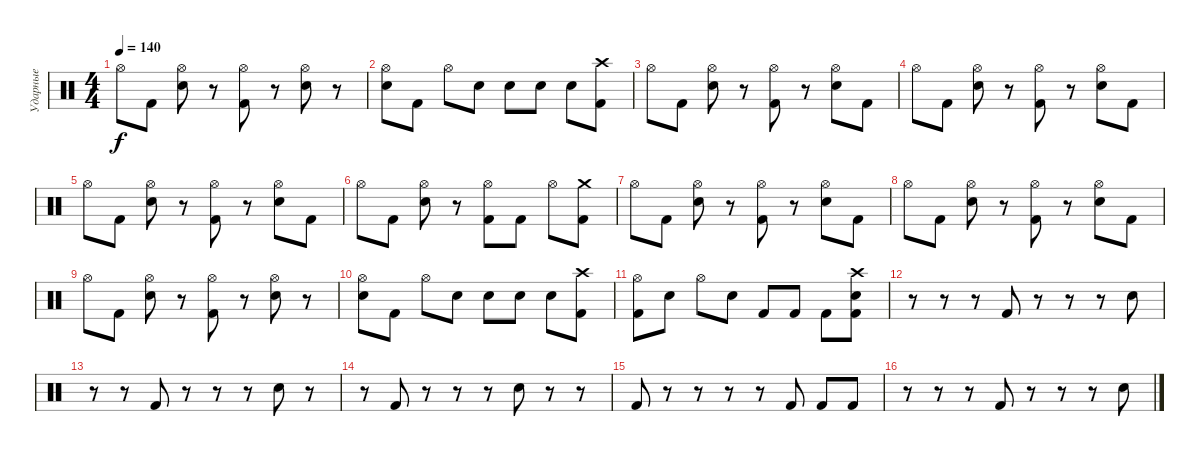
\track ("Ударные" "Ударные") {instrument percussion}
\staff {score}
\articulation defaults
\ts (4 4)
\tempo 140
\clef neutral
\ks c "Hi-Hat (open)".8{dy f} "Kick (hit) 2".8
("Hi-Hat (open)" "Electric Snare (hit)").8 r.8 ("Hi-Hat (open)" "Kick (hit) 2").8 r.8 ("Hi-Hat (open)" "Electric Snare (hit)").8 r.8 |
("Hi-Hat (open)" "Electric Snare (hit)").8 "Kick (hit) 2".8 "Hi-Hat (open)".8 "Electric Snare (hit)".8 "Electric Snare (hit)".8 "Electric Snare (hit)".8 "Electric Snare (hit)".8 ("Crash high (hit)" "Kick (hit) 2").8 |
"Hi-Hat (open)".8 "Kick (hit) 2".8 ("Hi-Hat (open)" "Electric Snare (hit)").8 r.8 ("Hi-Hat (open)" "Kick (hit) 2").8 r.8 ("Hi-Hat (open)" "Electric Snare (hit)").8 "Kick (hit) 2".8 |
"Hi-Hat (open)".8 "Kick (hit) 2".8 ("Hi-Hat (open)" "Electric Snare (hit)").8 r.8 ("Hi-Hat (open)" "Kick (hit) 2").8 r.8 ("Hi-Hat (open)" "Electric Snare (hit)").8 "Kick (hit) 2".8 |
"Hi-Hat (open)".8 "Kick (hit) 2".8 ("Hi-Hat (open)" "Electric Snare (hit)").8 r.8 ("Hi-Hat (open)" "Kick (hit) 2").8 r.8 ("Hi-Hat (open)" "Electric Snare (hit)").8 "Kick (hit) 2".8 |
"Hi-Hat (open)".8 "Kick (hit) 2".8 ("Hi-Hat (open)" "Electric Snare (hit)").8 r.8 ("Hi-Hat (open)" "Kick (hit) 2").8 "Kick (hit) 2".8 "Hi-Hat (open)".8 ("Crash medium (hit)" "Kick (hit) 2").8 |
"Hi-Hat (open)".8 "Kick (hit) 2".8 ("Hi-Hat (open)" "Electric Snare (hit)").8 r.8 ("Hi-Hat (open)" "Kick (hit) 2").8 r.8 ("Hi-Hat (open)" "Electric Snare (hit)").8 "Kick (hit) 2".8 |
"Hi-Hat (open)".8 "Kick (hit) 2".8 ("Hi-Hat (open)" "Electric Snare (hit)").8 r.8 ("Hi-Hat (open)" "Kick (hit) 2").8 r.8 ("Hi-Hat (open)" "Electric Snare (hit)").8 "Kick (hit) 2".8 |
"Hi-Hat (open)".8 "Kick (hit) 2".8 ("Hi-Hat (open)" "Electric Snare (hit)").8 r.8 ("Hi-Hat (open)" "Kick (hit) 2").8 r.8 ("Hi-Hat (open)" "Electric Snare (hit)").8 r.8 |
("Hi-Hat (open)" "Electric Snare (hit)").8 "Kick (hit) 2".8 "Hi-Hat (open)".8 "Electric Snare (hit)".8 "Electric Snare (hit)".8 "Electric Snare (hit)".8 "Electric Snare (hit)".8 ("Crash high (hit)" "Kick (hit) 2").8 |
("Hi-Hat (open)" "Kick (hit) 2").8 "Electric Snare (hit)".8 "Hi-Hat (open)".8 "Electric Snare (hit)".8 "Kick (hit) 2".8 "Kick (hit) 2".8 "Kick (hit) 2".8 ("Crash high (hit)" "Electric Snare (hit)" "Kick (hit) 2").8 |
r.8 r.8 r.8 "Kick (hit) 2".8 r.8 r.8 r.8 "Electric Snare (hit)".8 |
r.8 r.8 "Kick (hit) 2".8 r.8 r.8 r.8 "Electric Snare (hit)".8 r.8 |
r.8 "Kick (hit) 2".8 r.8 r.8 r.8 "Electric Snare (hit)".8 r.8 r.8 |
"Kick (hit) 2".8 r.8 r.8 r.8 r.8 "Kick (hit) 2".8 "Kick (hit) 2".8 "Kick (hit) 2".8 |
r.8 r.8 r.8 "Kick (hit) 2".8 r.8 r.8 r.8 "Electric Snare (hit)".8
